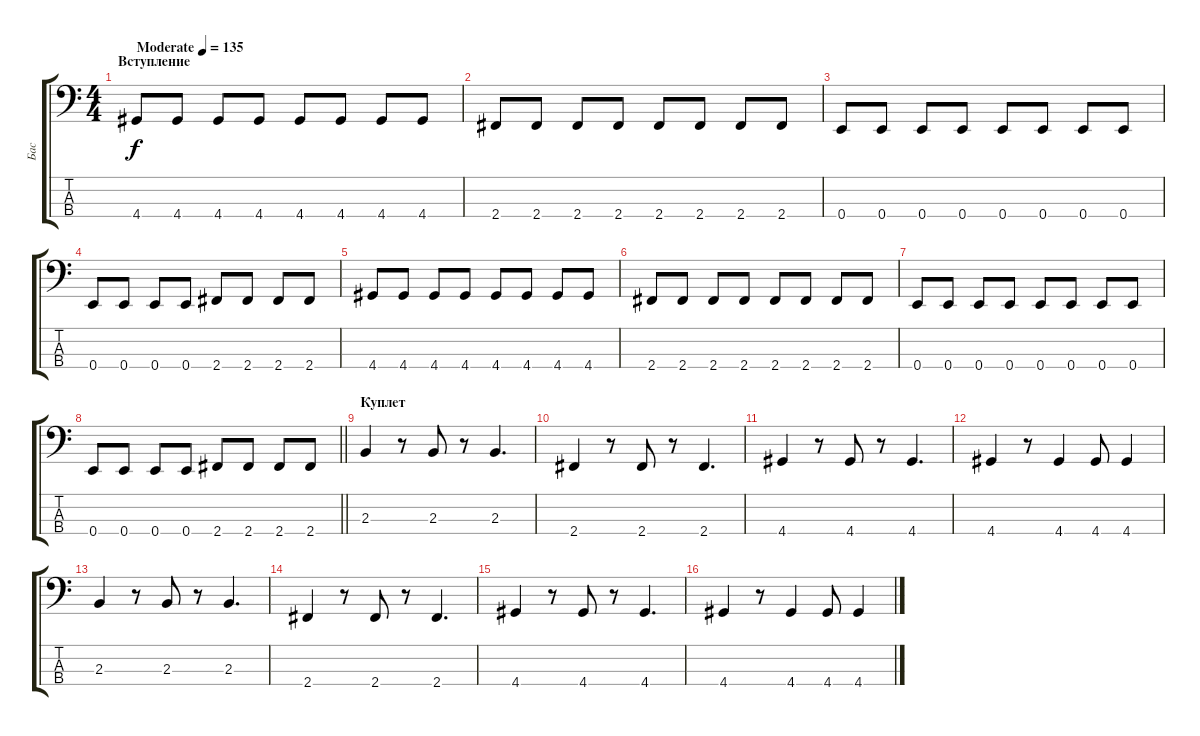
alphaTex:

\track ("Бас" "Бас") {instrument electricbassfinger}
\staff {score tabs}
\tuning (G2 D2 A1 E1) {hide}
\ts (4 4)
\section ("" "Вступление")
\tempo (135 "Moderate")
\clef f4
\ks c
4.4.8{dy f instrument electricbassfinger} 4.4.8 4.4.8 4.4.8 4.4.8 4.4.8 4.4.8 4.4.8 |
2.4.8 2.4.8 2.4.8 2.4.8 2.4.8 2.4.8 2.4.8 2.4.8 |
0.4.8 0.4.8 0.4.8 0.4.8 0.4.8 0.4.8 0.4.8 0.4.8 |
0.4.8 0.4.8 0.4.8 0.4.8 2.4.8 2.4.8 2.4.8 2.4.8 |
4.4.8 4.4.8 4.4.8 4.4.8 4.4.8 4.4.8 4.4.8 4.4.8 |
2.4.8 2.4.8 2.4.8 2.4.8 2.4.8 2.4.8 2.4.8 2.4.8 |
0.4.8 0.4.8 0.4.8 0.4.8 0.4.8 0.4.8 0.4.8 0.4.8 |
\barLineRight lightlight
0.4.8 0.4.8 0.4.8 0.4.8 2.4.8 2.4.8 2.4.8 2.4.8 |
\section ("" "Куплет")
2.3.4 r.8 2.3.8 r.8 2.3.4{d} |
2.4.4 r.8 2.4.8 r.8 2.4.4{d} |
4.4.4 r.8 4.4.8 r.8 4.4.4{d} |
4.4.4 r.8 4.4.4 4.4.8 4.4.4 |
2.3.4 r.8 2.3.8 r.8 2.3.4{d} |
2.4.4 r.8 2.4.8 r.8 2.4.4{d} |
4.4.4 r.8 4.4.8 r.8 4.4.4{d} |
4.4.4 r.8 4.4.4 4.4.8 4.4.4
